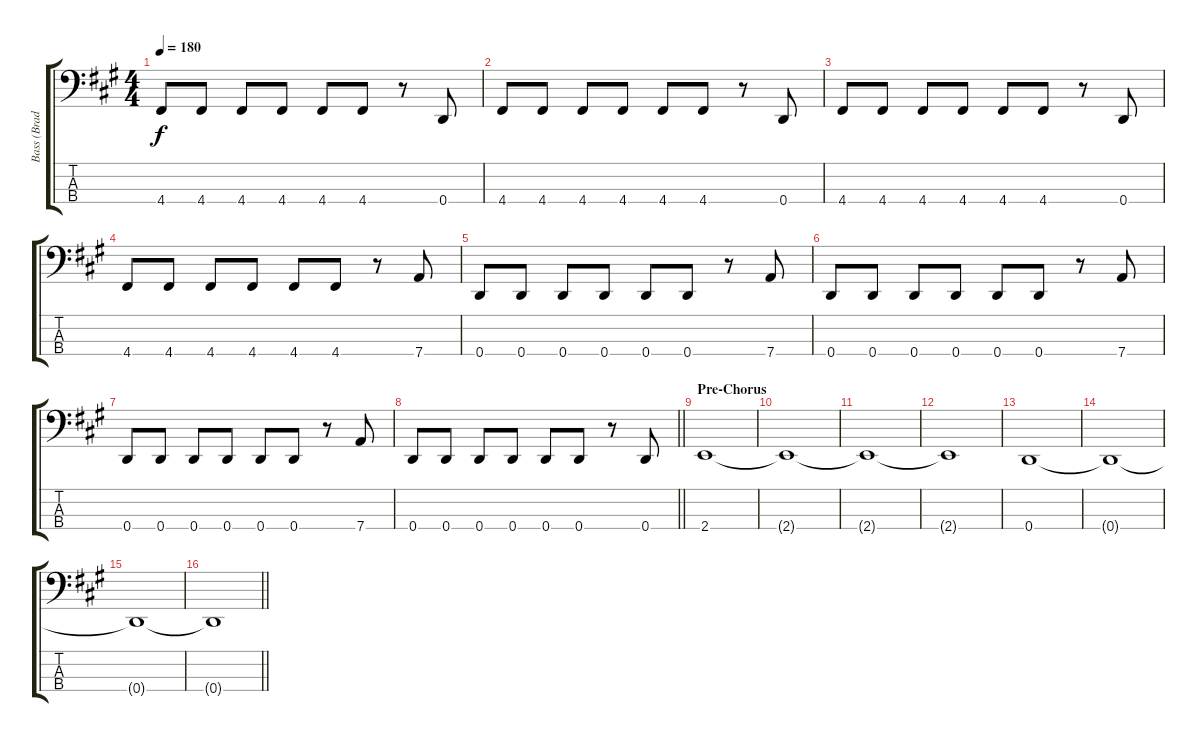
\track ("Bass (Brad Walst)" "Bass (Brad") {instrument electricbassfinger}
\staff {score tabs}
\tuning (G2 D2 A1 D1) {hide}
\ts (4 4)
\tempo 180
\clef f4
\ks f#minor
4.4.8{dy f} 4.4.8 4.4.8 4.4.8 4.4.8 4.4.8 r.8 0.4.8 |
4.4.8 4.4.8 4.4.8 4.4.8 4.4.8 4.4.8 r.8 0.4.8 |
4.4.8 4.4.8 4.4.8 4.4.8 4.4.8 4.4.8 r.8 0.4.8 |
4.4.8 4.4.8 4.4.8 4.4.8 4.4.8 4.4.8 r.8 7.4.8 |
0.4.8 0.4.8 0.4.8 0.4.8 0.4.8 0.4.8 r.8 7.4.8 |
0.4.8 0.4.8 0.4.8 0.4.8 0.4.8 0.4.8 r.8 7.4.8 |
0.4.8 0.4.8 0.4.8 0.4.8 0.4.8 0.4.8 r.8 7.4.8 |
\barLineRight lightlight
0.4.8 0.4.8 0.4.8 0.4.8 0.4.8 0.4.8 r.8 0.4.8 |
\section ("" "Pre-Chorus")
2.4.1 |
2.4{t}.1 |
2.4{t}.1 |
2.4{t}.1 |
0.4.1 |
0.4{t}.1 |
0.4{t}.1 |
\barLineRight lightlight
0.4{t}.1
